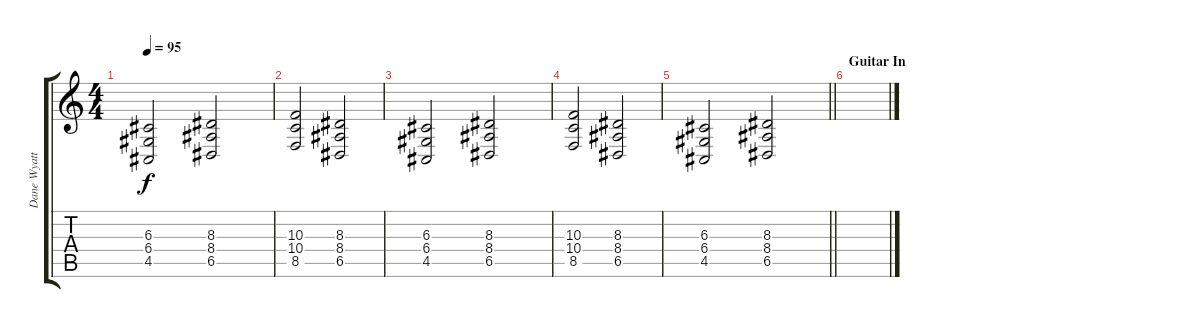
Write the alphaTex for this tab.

\track ("Dane Wyatt" "Dane Wyatt") {instrument electricpiano2 bank 255}
\staff {score tabs}
\tuning (E4 B3 G3 D3 A2 E2) {hide}
\ts (4 4)
\tempo 95
\clef g2
\ks c
(6.3 6.4 4.5).2{dy f} (8.3 8.4 6.5).2 |
(10.3 10.4 8.5).2 (8.3 8.4 6.5).2 |
(6.3 6.4 4.5).2 (8.3 8.4 6.5).2 |
(10.3 10.4 8.5).2 (8.3 8.4 6.5).2 |
\barLineRight lightlight
(6.3 6.4 4.5).2 (8.3 8.4 6.5).2 |
\section ("" "Guitar In")
